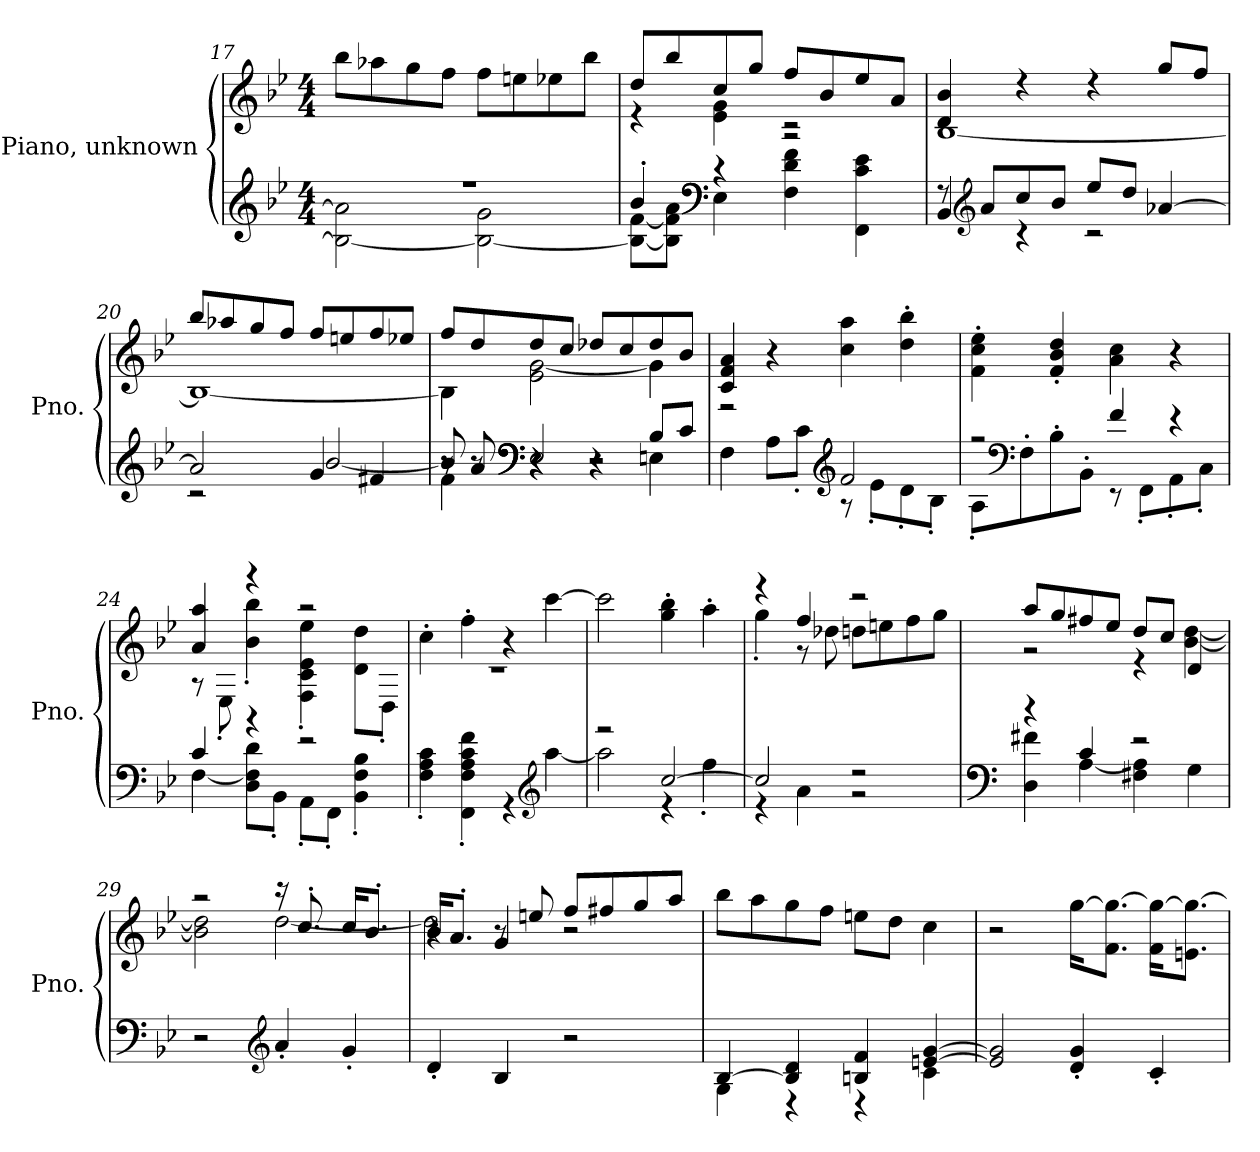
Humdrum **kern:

**kern	**kern
*part1	*part1
*staff2	*staff1
*I"Piano, unknown	*
*I'Pno.	*
!!LO:LB:g=z
*clefG2	*clefG2
*k[b-e-]	*k[b-e-]
*M4/4	*M4/4
=17	=17
*^	*
1r	2B-\_ 2a-\]	8bb-\L
.	.	8aa-X\
.	.	8gg\
.	.	8ff\J
.	2B-\_ 2g\	8ff\L
.	.	8een\
.	.	8ee-X\
.	.	8bb-\J
=18	=18	=18
*	*	*^
4b-'/	8B-\_ [8f\L	8dd/L	4r
.	8B-\] 8f\] 8a\J	8bb-/	.
*clefF4	*	*	*
4r	4E-\	8cc/	4e-\ 4g\
.	.	8gg/J	.
2r	4F\ 4d\ 4f\	8ff/L	2r
.	.	8b-/	.
.	4FF\ 4c\ 4e-\	8ee-/	.
.	.	8a/J	.
=19	=19	=19	=19
8r	4BB-/	4d/ 4b-/	[1B-
*clefG2	*	*	*
8a/L	.	.	.
8cc/	4r	4r	.
8b-/J	.	.	.
8ee-/L	2r	4r	.
8dd/J	.	.	.
[4a-X/	.	8gg/L	.
.	.	8ff/J	.
=20	=20	=20	=20
2a-/]	2r	8bb-/L	1B-_
.	.	8aa-X/	.
.	.	8gg/	.
.	.	8ff/J	.
4g/	[2b-/	8ff/L	.
.	.	8een/	.
4f#X/	.	8ff/	.
.	.	8ee-X/J	.
!!LO:LB:g=z	!!
=21	=21	=21	=21
*	*^	*	*
8r	4f\	8b-/]	8ff/L	4B-\]
8a/	.	8r	8dd/	.
*clefF4	*	*	*	*
2E-/	4r	4r	8dd/	2e-\ [2g\
.	.	.	8cc/J	.
.	4r	2r	8dd-X/L	.
.	.	.	8cc/	.
8B-/L	4En\	.	8dd-/	4g\]
8c/J	.	.	8b-/J	.
*	*v	*v	*	*
*	*	*v	*v
=22	=22	=22
2r	4F\	4c/ 4f/ 4a/
.	8A\L	4r
.	8c'\J	.
*clefG2	*	*
2f/	8r	4cc\ 4aa\
.	8e-'\L	.
.	8d'\	4dd\' 4bb-\'
.	8B-'\J	.
=23	=23	=23
2r	8A'\L	4f\' 4cc\' 4ee-\'
*clefF4	*	*
.	8F'\	.
.	8B-'\	4f/' 4b-/' 4dd/'
.	8BB-'\J	.
4f/	8r	4a\ 4cc\
.	8FF'\L	.
4r	8AA'\	4r
.	8C'\J	.
=24	=24	=24
*	*	*^
4c/	[4F\	4a/ 4aa/	8r
.	.	.	8E-'\
4r	8D\ 8F\] 8d\L	4r	4b-\' 4bb-\'
.	8BB-'\J	.	.
2r	8AA'\L	2r	4F\' 4c\' 4e-\' 4ee-\'
.	8FF'\J	.	.
.	4BB-\' 4F\' 4B-\'	.	8d\ 8dd\L
.	.	.	8D'\J
*	*	*v	*v
!!LO:LB:g=z
=25	=25	=25
1r	4F\' 4A\' 4c\'	4cc'\
.	4FF\' 4F\' 4A\' 4c\' 4f\'	4ff'\
.	4r	4r
*clefG2	*	*
.	[4aa\	[4ccc\
=26	=26	=26
2r	2aa\]	2ccc\]
[2cc/	4r	4gg\' 4bb-\'
.	4ff'\	4aa'\
=27	=27	=27
*	*	*^
2cc/]	4r	4r	4gg'\
.	4a\	4ff/	8r
.	.	.	8dd-X\
2r	2r	2r	8ddn\L
.	.	.	8een\
.	.	.	8ff\
.	.	.	8gg\J
=28	=28	=28	=28
*clefF4	*	*	*
4r	4D\ 4f#X\	8aa/L	2r
.	.	8gg/	.
4c/	[4A\	8ff#X/	.
.	.	8ee-/J	.
2r	4F#X\ 4A\]	8dd/L	4r
.	.	8cc/J	.
.	4G\	4d/	[4b-\ [4dd\
*v	*v	*	*
=29	=29	=29
2r	2r	2b-\] 2dd\]
*clefG2	*	*
4a'/	16r	[2dd\
.	8.cc'/	.
4g'/	16cc/KL	.
.	8.b-'/J	.
!!LO:PB:g=z
=30	=30	=30
*	*	*^
4d'/	16b-/KL	2dd\]	4r
.	8.a'/J	.	.
4B-/	8r	.	4g/
.	8een/	.	.
2r	8ff/L	2r	2r
.	8ff#X/	.	.
.	8gg/	.	.
.	8aa/J	.	.
*	*v	*v	*v
=31	=31
*^	*
[4B-/	4G\	8bb-\L
.	.	8aa\
4B-/] 4d/	4r	8gg\
.	.	8ff\J
4Bn/ 4f/	4r	8een\L
.	.	8dd\J
[4en/ [4g/	4c\	4cc\
*v	*v	*
=32	=32
2e/] 2g/]	2r
4d/' 4g/'	[16gg\KL
.	8.f\ 8.gg\_J
4c'/	16f\ 16gg\_KL
.	8.en\ 8.gg\_J
=	=
*-	*-
